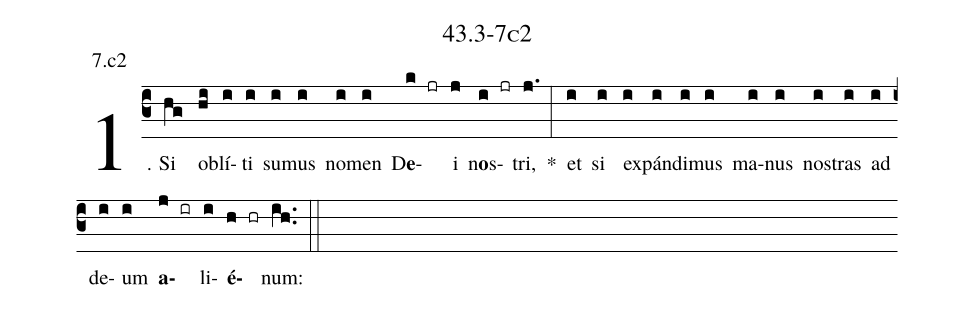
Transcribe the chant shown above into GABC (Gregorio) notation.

name: 43.3-7c2;
annotation: 7.c2;
%%
(c3)1. Si(hg) ob(hi)lí(i)ti(i) su(i)mus(i) no(i)men(i) D<b>e</b>(k jr)i(j) n<b>o</b>s(i jr)tri,(j.) *(:) et(i) si(i) ex(i)pán(i)di(i)mus(i) ma(i)nus(i) nos(i)tras(i) ad(i) de(i)um(i) <b>a</b>(j ir)li(i)<b>é</b>(h hr)num:(ih..) (::)
